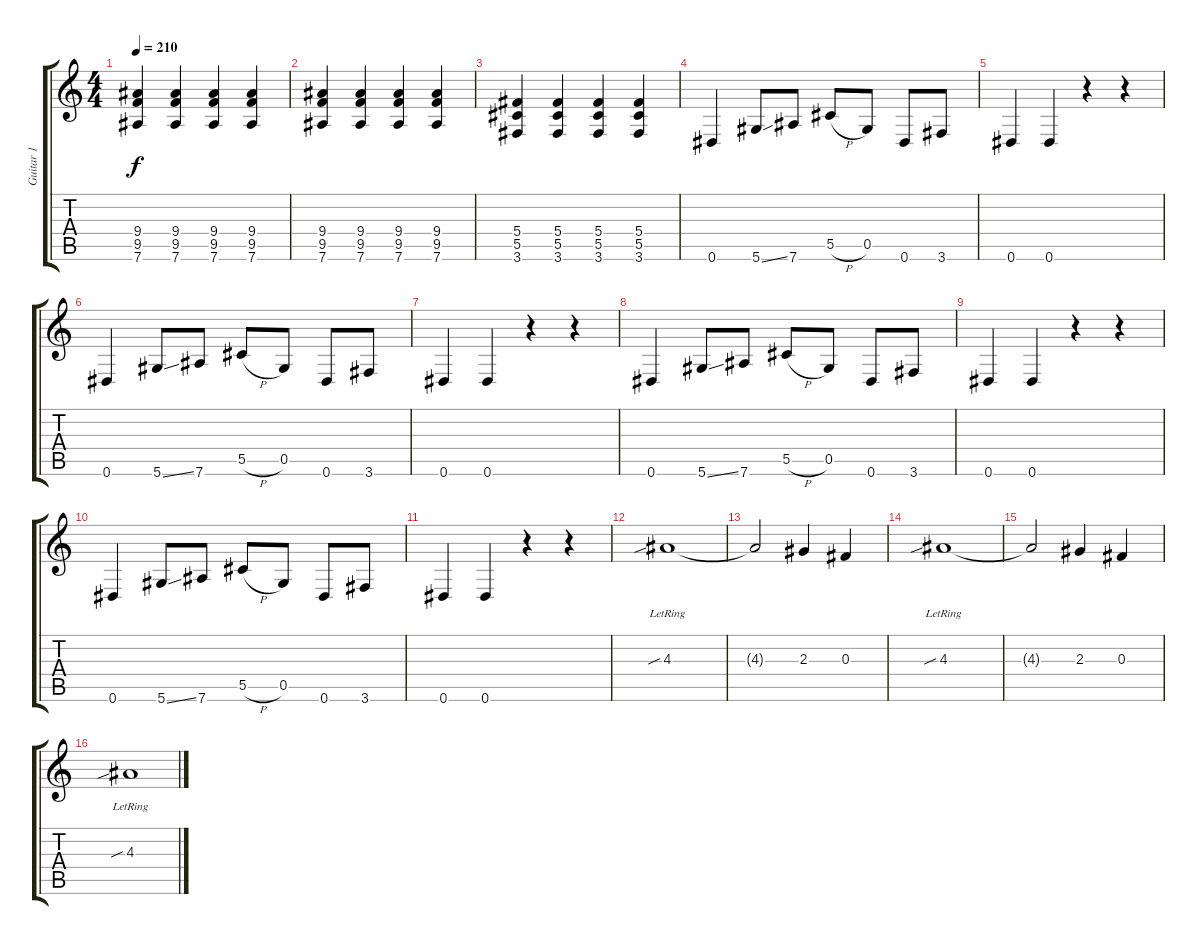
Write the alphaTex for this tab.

\track ("Guitar 1" "Guitar 1") {instrument distortionguitar}
\staff {score tabs}
\tuning (Eb4 Bb3 Gb3 Db3 Ab2 Eb2) {hide}
\ts (4 4)
\tempo 210
\clef g2
\ks c
(9.4 9.5 7.6).4{dy f} (9.4 9.5 7.6).4 (9.4 9.5 7.6).4 (9.4 9.5 7.6).4 |
(9.4 9.5 7.6).4 (9.4 9.5 7.6).4 (9.4 9.5 7.6).4 (9.4 9.5 7.6).4 |
(5.4 5.5 3.6).4 (5.4 5.5 3.6).4 (5.4 5.5 3.6).4 (5.4 5.5 3.6).4 |
0.6.4 5.6{ss}.8 7.6.8 5.5{h}.8 0.5.8 0.6.8 3.6.8 |
0.6.4 0.6.4 r.4 r.4 |
0.6.4 5.6{ss}.8 7.6.8 5.5{h}.8 0.5.8 0.6.8 3.6.8 |
0.6.4 0.6.4 r.4 r.4 |
0.6.4 5.6{ss}.8 7.6.8 5.5{h}.8 0.5.8 0.6.8 3.6.8 |
0.6.4 0.6.4 r.4 r.4 |
0.6.4 5.6{ss}.8 7.6.8 5.5{h}.8 0.5.8 0.6.8 3.6.8 |
0.6.4 0.6.4 r.4 r.4 |
4.3{sib lr}.1 |
4.3{t}.2 2.3.4 0.3.4 |
4.3{sib lr}.1 |
4.3{t}.2 2.3.4 0.3.4 |
4.3{sib lr}.1
